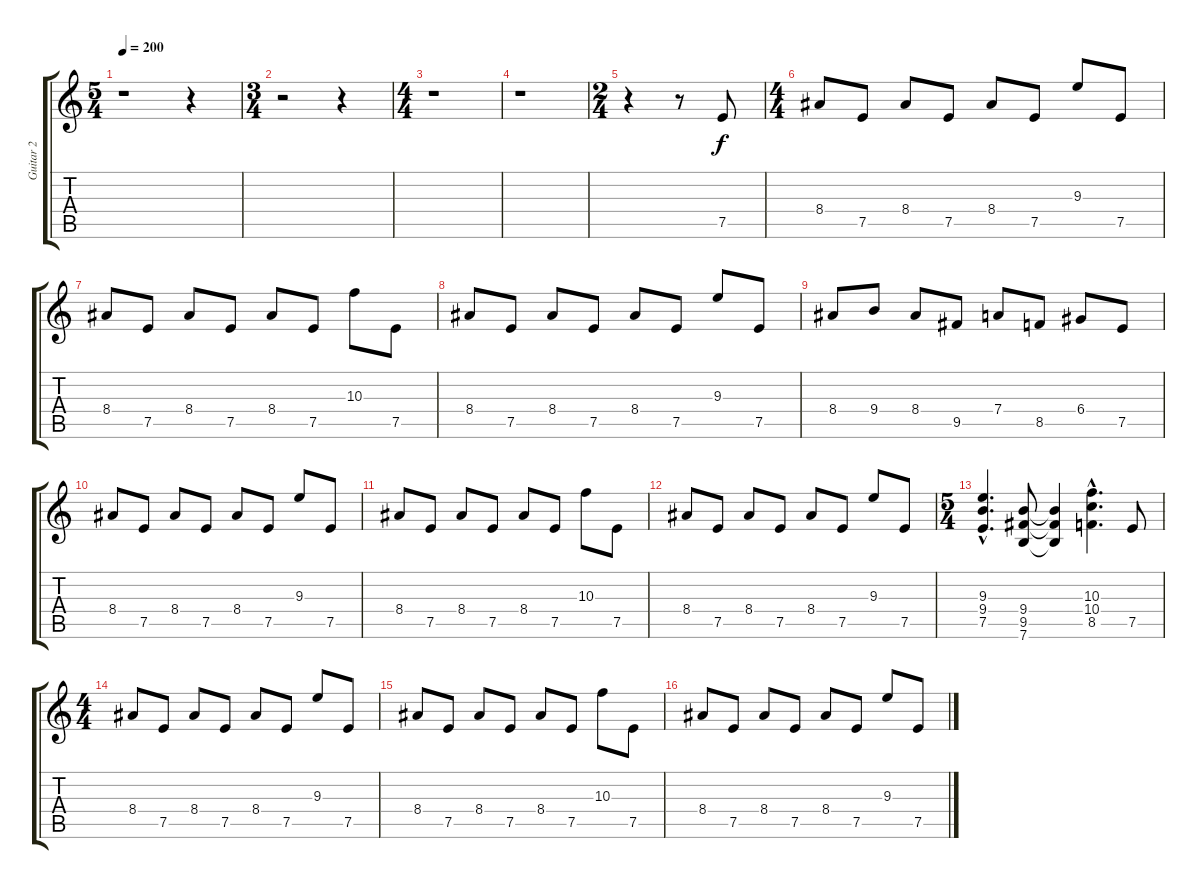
\track ("Guitar 2" "Guitar 2") {instrument overdrivenguitar}
\staff {score tabs}
\tuning (E4 B3 G3 D3 A2 E2) {hide}
\ts (5 4)
\tempo 200
\clef g2
\ks c
r.1{dy f} r.4 |
\ts (3 4)
r.2 r.4 |
\ts (4 4)
r.1 |
r.1 |
\ts (2 4)
r.4 r.8 7.5.8 |
\ts (4 4)
8.4.8 7.5.8 8.4.8 7.5.8 8.4.8 7.5.8 9.3.8 7.5.8 |
8.4.8 7.5.8 8.4.8 7.5.8 8.4.8 7.5.8 10.3.8 7.5.8 |
8.4.8 7.5.8 8.4.8 7.5.8 8.4.8 7.5.8 9.3.8 7.5.8 |
8.4.8 9.4.8 8.4.8 9.5.8 7.4.8 8.5.8 6.4.8 7.5.8 |
8.4.8 7.5.8 8.4.8 7.5.8 8.4.8 7.5.8 9.3.8 7.5.8 |
8.4.8 7.5.8 8.4.8 7.5.8 8.4.8 7.5.8 10.3.8 7.5.8 |
8.4.8 7.5.8 8.4.8 7.5.8 8.4.8 7.5.8 9.3.8 7.5.8 |
\ts (5 4)
(9.3{hac} 9.4{hac} 7.5{hac}).4{d} (9.4 9.5 7.6).8 (9.4{t} 9.5{t} 7.6{t}).4 (10.3{hac} 10.4{hac} 8.5{hac}).4{d} 7.5.8 |
\ts (4 4)
8.4.8 7.5.8 8.4.8 7.5.8 8.4.8 7.5.8 9.3.8 7.5.8 |
8.4.8 7.5.8 8.4.8 7.5.8 8.4.8 7.5.8 10.3.8 7.5.8 |
8.4.8 7.5.8 8.4.8 7.5.8 8.4.8 7.5.8 9.3.8 7.5.8
